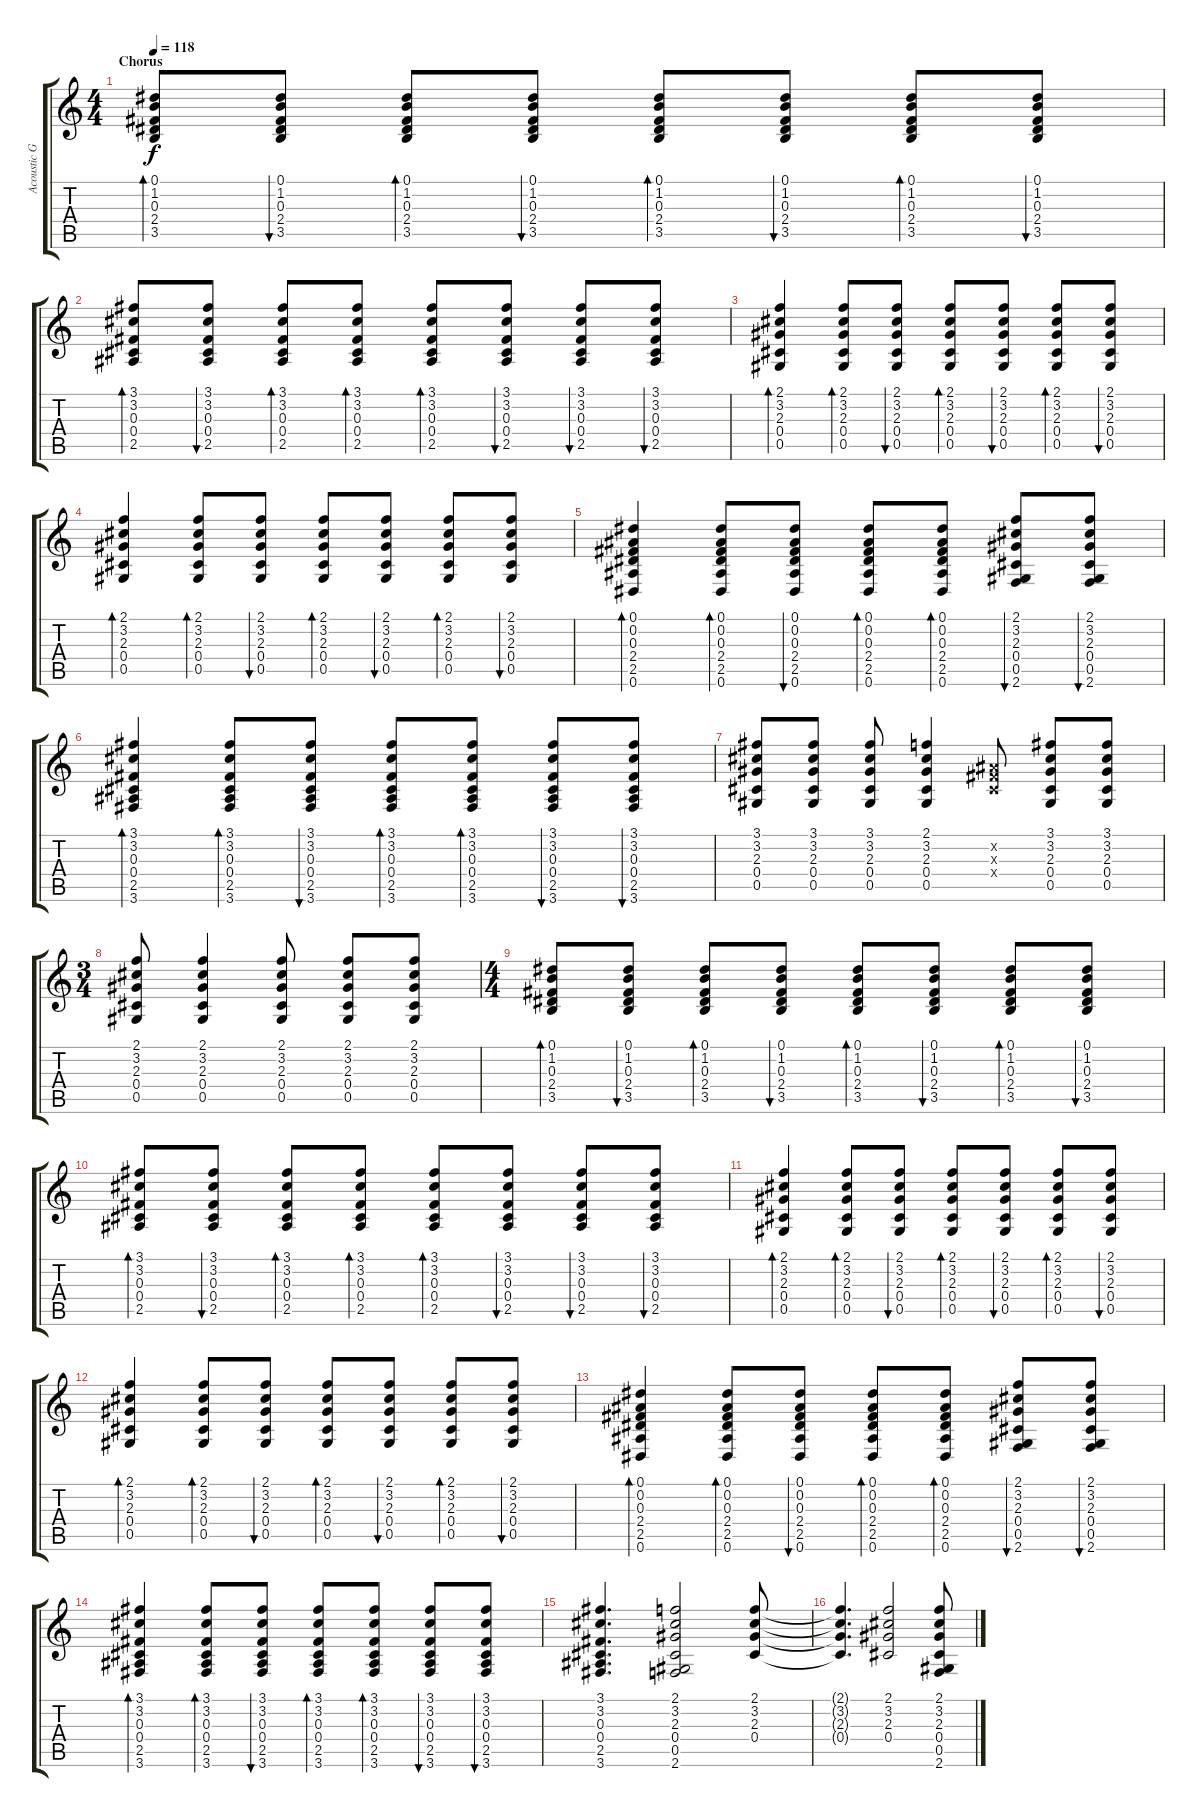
\track ("Acoustic Guitar" "Acoustic G") {instrument acousticguitarsteel}
\staff {score tabs}
\tuning (Eb4 Bb3 Gb3 Db3 Ab2 Eb2) {hide}
\ts (4 4)
\section ("" "Chorus")
\tempo 118
\clef g2
\ks c
(0.1 1.2 0.3 2.4 3.5).8{bd 30 dy f} (0.1 1.2 0.3 2.4 3.5).8{bu 30} (0.1 1.2 0.3 2.4 3.5).8{bd 30} (0.1 1.2 0.3 2.4 3.5).8{bu 30} (0.1 1.2 0.3 2.4 3.5).8{bd 30} (0.1 1.2 0.3 2.4 3.5).8{bu 30} (0.1 1.2 0.3 2.4 3.5).8{bd 30} (0.1 1.2 0.3 2.4 3.5).8{bu 30} |
(3.1 3.2 0.3 0.4 2.5).8{bd 30} (3.1 3.2 0.3 0.4 2.5).8{bu 30} (3.1 3.2 0.3 0.4 2.5).8{bd 30} (3.1 3.2 0.3 0.4 2.5).8{bd 30} (3.1 3.2 0.3 0.4 2.5).8{bd 30} (3.1 3.2 0.3 0.4 2.5).8{bu 30} (3.1 3.2 0.3 0.4 2.5).8{bu 30} (3.1 3.2 0.3 0.4 2.5).8{bu 30} |
(2.1 3.2 2.3 0.4 0.5).4{bd 30} (2.1 3.2 2.3 0.4 0.5).8{bd 30} (2.1 3.2 2.3 0.4 0.5).8{bu 30} (2.1 3.2 2.3 0.4 0.5).8{bd 30} (2.1 3.2 2.3 0.4 0.5).8{bu 30} (2.1 3.2 2.3 0.4 0.5).8{bd 30} (2.1 3.2 2.3 0.4 0.5).8{bu 30} |
(2.1 3.2 2.3 0.4 0.5).4{bd 30} (2.1 3.2 2.3 0.4 0.5).8{bd 30} (2.1 3.2 2.3 0.4 0.5).8{bu 30} (2.1 3.2 2.3 0.4 0.5).8{bd 30} (2.1 3.2 2.3 0.4 0.5).8{bu 30} (2.1 3.2 2.3 0.4 0.5).8{bd 30} (2.1 3.2 2.3 0.4 0.5).8{bu 30} |
(0.1 0.2 0.3 2.4 2.5 0.6).4{bd 60} (0.1 0.2 0.3 2.4 2.5 0.6).8{bd 30} (0.1 0.2 0.3 2.4 2.5 0.6).8{bu 30} (0.1 0.2 0.3 2.4 2.5 0.6).8{bd 30} (0.1 0.2 0.3 2.4 2.5 0.6).8{bd 30} (2.1 3.2 2.3 0.4 0.5 2.6).8{bu 30} (2.1 3.2 2.3 0.4 0.5 2.6).8{bu 30} |
(3.1 3.2 0.3 0.4 2.5 3.6).4{bd 60} (3.1 3.2 0.3 0.4 2.5 3.6).8{bd 30} (3.1 3.2 0.3 0.4 2.5 3.6).8{bu 30} (3.1 3.2 0.3 0.4 2.5 3.6).8{bd 30} (3.1 3.2 0.3 0.4 2.5 3.6).8{bd 30} (3.1 3.2 0.3 0.4 2.5 3.6).8{bu 30} (3.1 3.2 0.3 0.4 2.5 3.6).8{bu 30} |
(3.1 3.2 2.3 0.4 0.5).8 (3.1 3.2 2.3 0.4 0.5).8 (3.1 3.2 2.3 0.4 0.5).8 (2.1 3.2 2.3 0.4 0.5).4 (0.2{x} 0.3{x} 0.4{x}).8 (3.1 3.2 2.3 0.4 0.5).8 (3.1 3.2 2.3 0.4 0.5).8 |
\ts (3 4)
(2.1 3.2 2.3 0.4 0.5).8 (2.1 3.2 2.3 0.4 0.5).4 (2.1 3.2 2.3 0.4 0.5).8 (2.1 3.2 2.3 0.4 0.5).8 (2.1 3.2 2.3 0.4 0.5).8 |
\ts (4 4)
(0.1 1.2 0.3 2.4 3.5).8{bd 30} (0.1 1.2 0.3 2.4 3.5).8{bu 30} (0.1 1.2 0.3 2.4 3.5).8{bd 30} (0.1 1.2 0.3 2.4 3.5).8{bu 30} (0.1 1.2 0.3 2.4 3.5).8{bd 30} (0.1 1.2 0.3 2.4 3.5).8{bu 30} (0.1 1.2 0.3 2.4 3.5).8{bd 30} (0.1 1.2 0.3 2.4 3.5).8{bu 30} |
(3.1 3.2 0.3 0.4 2.5).8{bd 30} (3.1 3.2 0.3 0.4 2.5).8{bu 30} (3.1 3.2 0.3 0.4 2.5).8{bd 30} (3.1 3.2 0.3 0.4 2.5).8{bd 30} (3.1 3.2 0.3 0.4 2.5).8{bd 30} (3.1 3.2 0.3 0.4 2.5).8{bu 30} (3.1 3.2 0.3 0.4 2.5).8{bu 30} (3.1 3.2 0.3 0.4 2.5).8{bu 30} |
(2.1 3.2 2.3 0.4 0.5).4{bd 30} (2.1 3.2 2.3 0.4 0.5).8{bd 30} (2.1 3.2 2.3 0.4 0.5).8{bu 30} (2.1 3.2 2.3 0.4 0.5).8{bd 30} (2.1 3.2 2.3 0.4 0.5).8{bu 30} (2.1 3.2 2.3 0.4 0.5).8{bd 30} (2.1 3.2 2.3 0.4 0.5).8{bu 30} |
(2.1 3.2 2.3 0.4 0.5).4{bd 30} (2.1 3.2 2.3 0.4 0.5).8{bd 30} (2.1 3.2 2.3 0.4 0.5).8{bu 30} (2.1 3.2 2.3 0.4 0.5).8{bd 30} (2.1 3.2 2.3 0.4 0.5).8{bu 30} (2.1 3.2 2.3 0.4 0.5).8{bd 30} (2.1 3.2 2.3 0.4 0.5).8{bu 30} |
(0.1 0.2 0.3 2.4 2.5 0.6).4{bd 60} (0.1 0.2 0.3 2.4 2.5 0.6).8{bd 30} (0.1 0.2 0.3 2.4 2.5 0.6).8{bu 30} (0.1 0.2 0.3 2.4 2.5 0.6).8{bd 30} (0.1 0.2 0.3 2.4 2.5 0.6).8{bd 30} (2.1 3.2 2.3 0.4 0.5 2.6).8{bu 30} (2.1 3.2 2.3 0.4 0.5 2.6).8{bu 30} |
(3.1 3.2 0.3 0.4 2.5 3.6).4{bd 60} (3.1 3.2 0.3 0.4 2.5 3.6).8{bd 30} (3.1 3.2 0.3 0.4 2.5 3.6).8{bu 30} (3.1 3.2 0.3 0.4 2.5 3.6).8{bd 30} (3.1 3.2 0.3 0.4 2.5 3.6).8{bd 30} (3.1 3.2 0.3 0.4 2.5 3.6).8{bu 30} (3.1 3.2 0.3 0.4 2.5 3.6).8{bu 30} |
(3.1 3.2 0.3 0.4 2.5 3.6).4{d} (2.1 3.2 2.3 0.4 0.5 2.6).2 (2.1 3.2 2.3 0.4).8 |
(2.1{t} 3.2{t} 2.3{t} 0.4{t}).4{d} (2.1 3.2 2.3 0.4).2 (2.1 3.2 2.3 0.4 0.5 2.6).8
